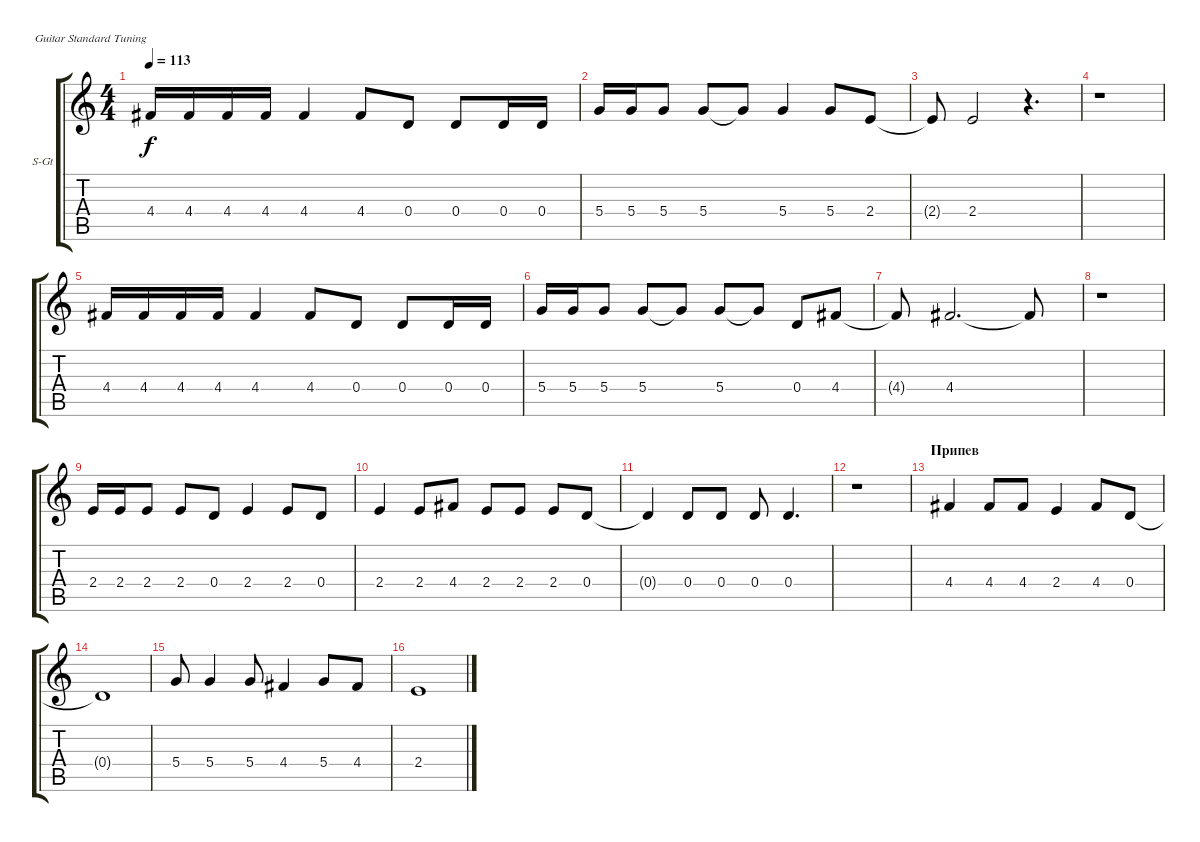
\defaultSystemsLayout 4
\bracketExtendMode groupsimilarinstruments
\firstSystemTrackNameOrientation horizontal
\otherSystemsTrackNameOrientation horizontal
\track ("В. Бутусов (Вокал: нижняя октава)" "S-Gt") {instrument acousticguitarsteel}
\staff {score tabs}
\tuning (E4 B3 G3 D3 A2 E2)
\ts (4 4)
\tempo 113
\clef g2
\ks c
4.4.16{dy f} 4.4.16 4.4.16 4.4.16 4.4.4 4.4.8 0.4.8 0.4.8 0.4.16 0.4.16 |
5.4.16 5.4.16 5.4.8 5.4.8 5.4{t}.8 5.4.4 5.4.8 2.4.8 |
2.4{t}.8 2.4.2 r.4{d} |
r.1 |
4.4.16 4.4.16 4.4.16 4.4.16 4.4.4 4.4.8 0.4.8 0.4.8 0.4.16 0.4.16 |
5.4.16 5.4.16 5.4.8 5.4.8 5.4{t}.8 5.4.8 5.4{t}.8 0.4.8 4.4.8 |
4.4{t}.8 4.4.2{d} 4.4{t}.8 |
r.1 |
2.4.16 2.4.16 2.4.8 2.4.8 0.4.8 2.4.4 2.4.8 0.4.8 |
2.4.4 2.4.8 4.4.8 2.4.8 2.4.8 2.4.8 0.4.8 |
0.4{t}.4 0.4.8 0.4.8 0.4.8 0.4.4{d} |
r.1 |
\section ("" "Припев")
4.4.4 4.4.8 4.4.8 2.4.4 4.4.8 0.4.8 |
0.4{t}.1 |
5.4.8 5.4.4 5.4.8 4.4.4 5.4.8 4.4.8 |
2.4.1
